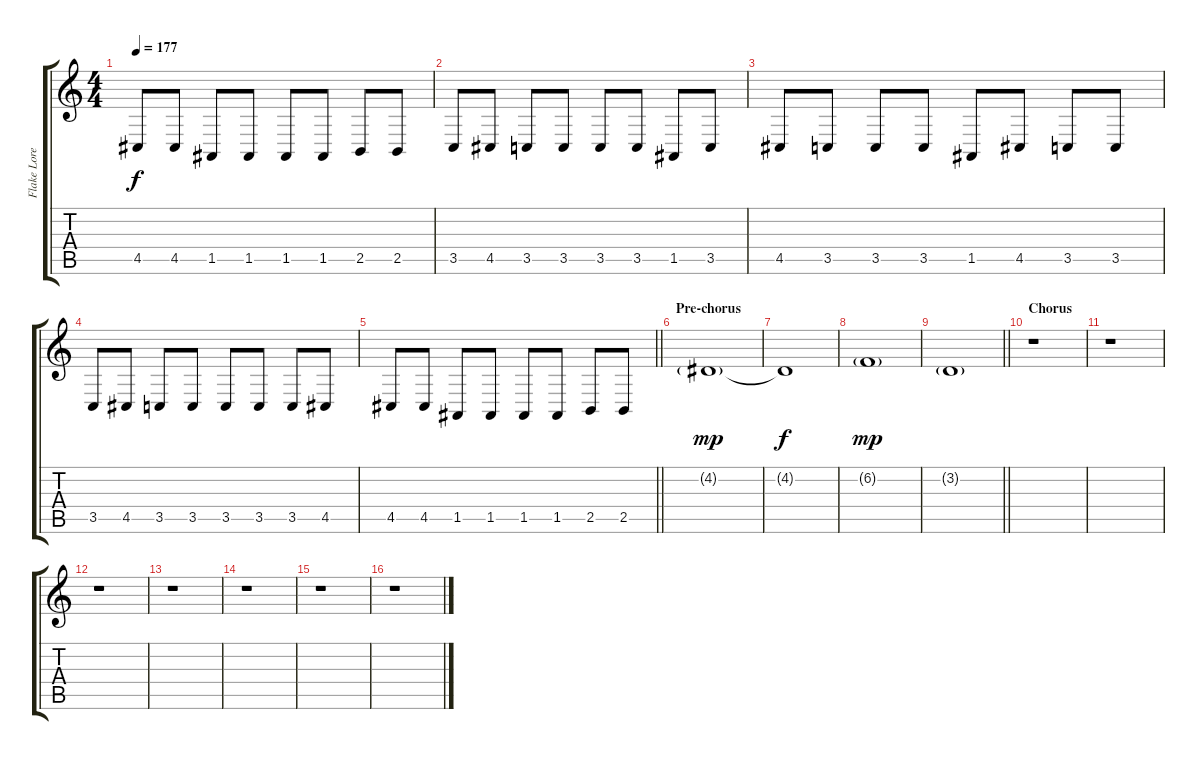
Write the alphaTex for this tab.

\track ("Flake Lorenz [keyboard]" "Flake Lore") {instrument lead2sawtooth}
\staff {score tabs}
\tuning (E4 B3 G3 D3 A2 E2) {hide}
\ts (4 4)
\tempo 177
\clef g2
\ks c
4.5.8{dy f} 4.5.8 1.5.8 1.5.8 1.5.8 1.5.8 2.5.8 2.5.8 |
3.5.8 4.5.8 3.5.8 3.5.8 3.5.8 3.5.8 1.5.8 3.5.8 |
4.5.8 3.5.8 3.5.8 3.5.8 1.5.8 4.5.8 3.5.8 3.5.8 |
3.5.8 4.5.8 3.5.8 3.5.8 3.5.8 3.5.8 3.5.8 4.5.8 |
\barLineRight lightlight
4.5.8 4.5.8 1.5.8 1.5.8 1.5.8 1.5.8 2.5.8 2.5.8 |
\section ("" "Pre-chorus")
4.2{g}.1{dy mp volume 13 balance 8 instrument stringensemble1} |
4.2{t}.1{dy f} |
6.2{g}.1{dy mp} |
\barLineRight lightlight
3.2{g}.1 |
\section ("" "Chorus")
r.1 |
r.1 |
r.1 |
r.1 |
r.1 |
r.1 |
r.1
